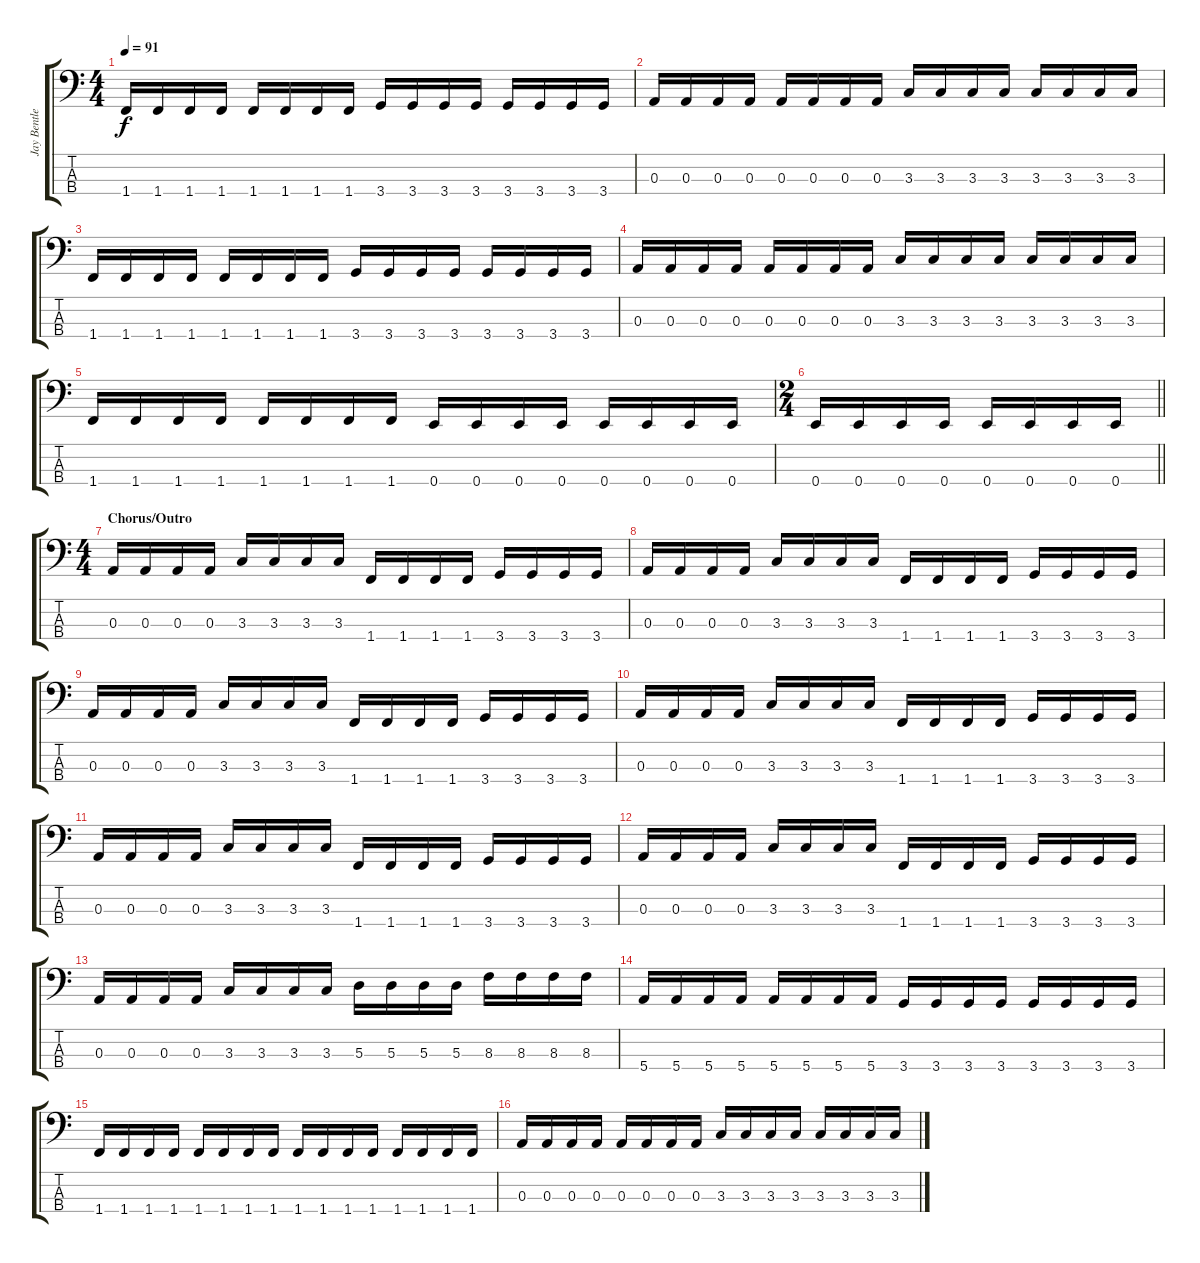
\track ("Jay Bentley" "Jay Bentle") {instrument electricbasspick}
\staff {score tabs}
\tuning (G2 D2 A1 E1) {hide}
\ts (4 4)
\tempo 91
\clef f4
\ks c
1.4.16{dy f} 1.4.16 1.4.16 1.4.16 1.4.16 1.4.16 1.4.16 1.4.16 3.4.16 3.4.16 3.4.16 3.4.16 3.4.16 3.4.16 3.4.16 3.4.16 |
0.3.16 0.3.16 0.3.16 0.3.16 0.3.16 0.3.16 0.3.16 0.3.16 3.3.16 3.3.16 3.3.16 3.3.16 3.3.16 3.3.16 3.3.16 3.3.16 |
1.4.16 1.4.16 1.4.16 1.4.16 1.4.16 1.4.16 1.4.16 1.4.16 3.4.16 3.4.16 3.4.16 3.4.16 3.4.16 3.4.16 3.4.16 3.4.16 |
0.3.16 0.3.16 0.3.16 0.3.16 0.3.16 0.3.16 0.3.16 0.3.16 3.3.16 3.3.16 3.3.16 3.3.16 3.3.16 3.3.16 3.3.16 3.3.16 |
1.4.16 1.4.16 1.4.16 1.4.16 1.4.16 1.4.16 1.4.16 1.4.16 0.4.16 0.4.16 0.4.16 0.4.16 0.4.16 0.4.16 0.4.16 0.4.16 |
\ts (2 4)
\barLineRight lightlight
0.4.16 0.4.16 0.4.16 0.4.16 0.4.16 0.4.16 0.4.16 0.4.16 |
\ts (4 4)
\section ("" "Chorus/Outro")
0.3.16 0.3.16 0.3.16 0.3.16 3.3.16 3.3.16 3.3.16 3.3.16 1.4.16 1.4.16 1.4.16 1.4.16 3.4.16 3.4.16 3.4.16 3.4.16 |
0.3.16 0.3.16 0.3.16 0.3.16 3.3.16 3.3.16 3.3.16 3.3.16 1.4.16 1.4.16 1.4.16 1.4.16 3.4.16 3.4.16 3.4.16 3.4.16 |
0.3.16 0.3.16 0.3.16 0.3.16 3.3.16 3.3.16 3.3.16 3.3.16 1.4.16 1.4.16 1.4.16 1.4.16 3.4.16 3.4.16 3.4.16 3.4.16 |
0.3.16 0.3.16 0.3.16 0.3.16 3.3.16 3.3.16 3.3.16 3.3.16 1.4.16 1.4.16 1.4.16 1.4.16 3.4.16 3.4.16 3.4.16 3.4.16 |
0.3.16 0.3.16 0.3.16 0.3.16 3.3.16 3.3.16 3.3.16 3.3.16 1.4.16 1.4.16 1.4.16 1.4.16 3.4.16 3.4.16 3.4.16 3.4.16 |
0.3.16 0.3.16 0.3.16 0.3.16 3.3.16 3.3.16 3.3.16 3.3.16 1.4.16 1.4.16 1.4.16 1.4.16 3.4.16 3.4.16 3.4.16 3.4.16 |
0.3.16 0.3.16 0.3.16 0.3.16 3.3.16 3.3.16 3.3.16 3.3.16 5.3.16 5.3.16 5.3.16 5.3.16 8.3.16 8.3.16 8.3.16 8.3.16 |
5.4.16 5.4.16 5.4.16 5.4.16 5.4.16 5.4.16 5.4.16 5.4.16 3.4.16 3.4.16 3.4.16 3.4.16 3.4.16 3.4.16 3.4.16 3.4.16 |
1.4.16 1.4.16 1.4.16 1.4.16 1.4.16 1.4.16 1.4.16 1.4.16 1.4.16 1.4.16 1.4.16 1.4.16 1.4.16 1.4.16 1.4.16 1.4.16 |
0.3.16 0.3.16 0.3.16 0.3.16 0.3.16 0.3.16 0.3.16 0.3.16 3.3.16 3.3.16 3.3.16 3.3.16 3.3.16 3.3.16 3.3.16 3.3.16
